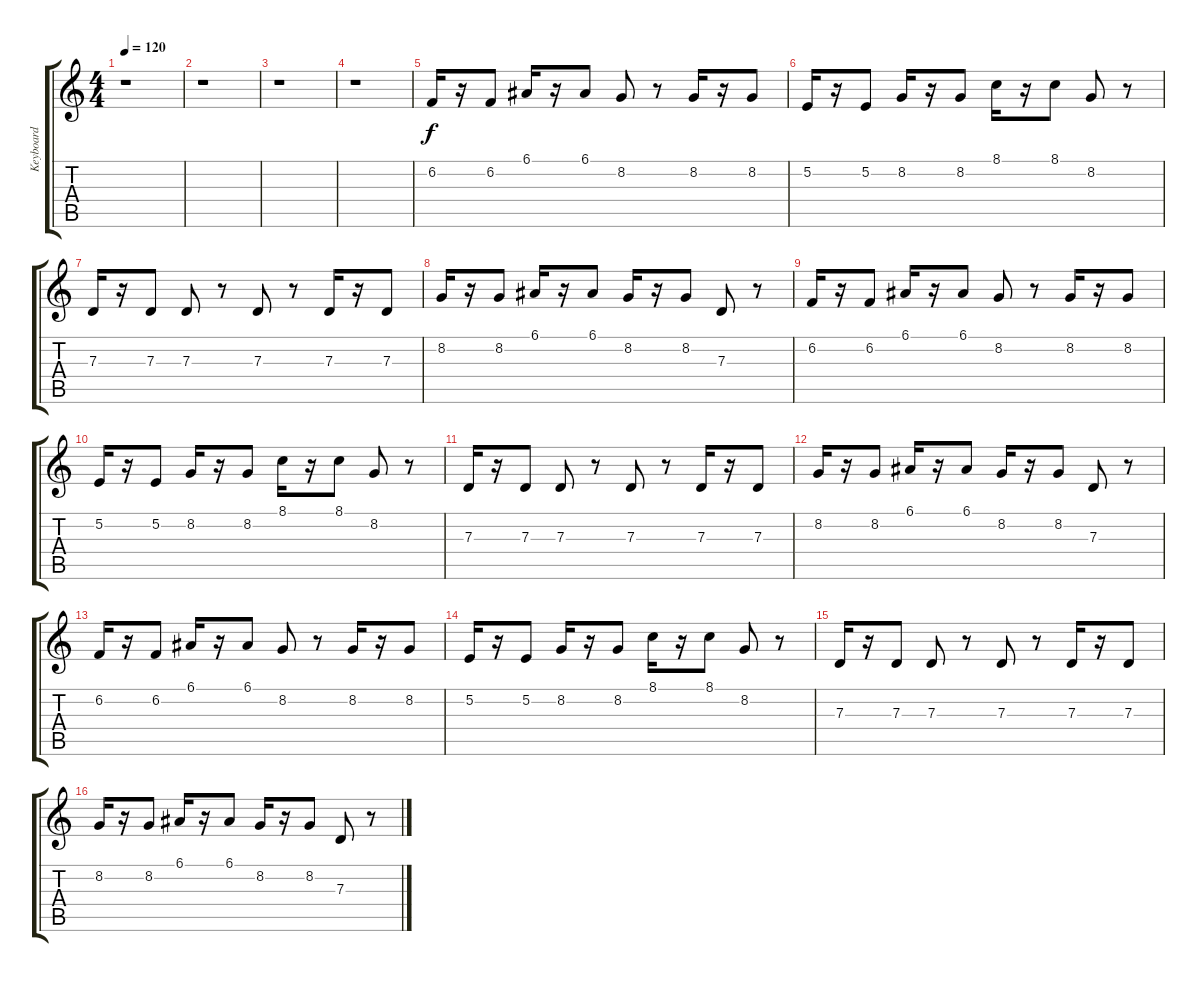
\track ("Keyboard" "Keyboard") {instrument accordion}
\staff {score tabs}
\tuning (E4 B3 G3 D3 A2 E2) {hide}
\ts (4 4)
\tempo 120
\clef g2
\ks c
r.1{dy f instrument accordion} |
r.1 |
r.1 |
r.1 |
6.2.16 r.16 6.2.8 6.1.16 r.16 6.1.8 8.2.8 r.8 8.2.16 r.16 8.2.8 |
5.2.16 r.16 5.2.8 8.2.16 r.16 8.2.8 8.1.16 r.16 8.1.8 8.2.8 r.8 |
7.3.16 r.16 7.3.8 7.3.8 r.8 7.3.8 r.8 7.3.16 r.16 7.3.8 |
8.2.16 r.16 8.2.8 6.1.16 r.16 6.1.8 8.2.16 r.16 8.2.8 7.3.8 r.8 |
6.2.16 r.16 6.2.8 6.1.16 r.16 6.1.8 8.2.8 r.8 8.2.16 r.16 8.2.8 |
5.2.16 r.16 5.2.8 8.2.16 r.16 8.2.8 8.1.16 r.16 8.1.8 8.2.8 r.8 |
7.3.16 r.16 7.3.8 7.3.8 r.8 7.3.8 r.8 7.3.16 r.16 7.3.8 |
8.2.16 r.16 8.2.8 6.1.16 r.16 6.1.8 8.2.16 r.16 8.2.8 7.3.8 r.8 |
6.2.16 r.16 6.2.8 6.1.16 r.16 6.1.8 8.2.8 r.8 8.2.16 r.16 8.2.8 |
5.2.16 r.16 5.2.8 8.2.16 r.16 8.2.8 8.1.16 r.16 8.1.8 8.2.8 r.8 |
7.3.16 r.16 7.3.8 7.3.8 r.8 7.3.8 r.8 7.3.16 r.16 7.3.8 |
8.2.16 r.16 8.2.8 6.1.16 r.16 6.1.8 8.2.16 r.16 8.2.8 7.3.8 r.8
